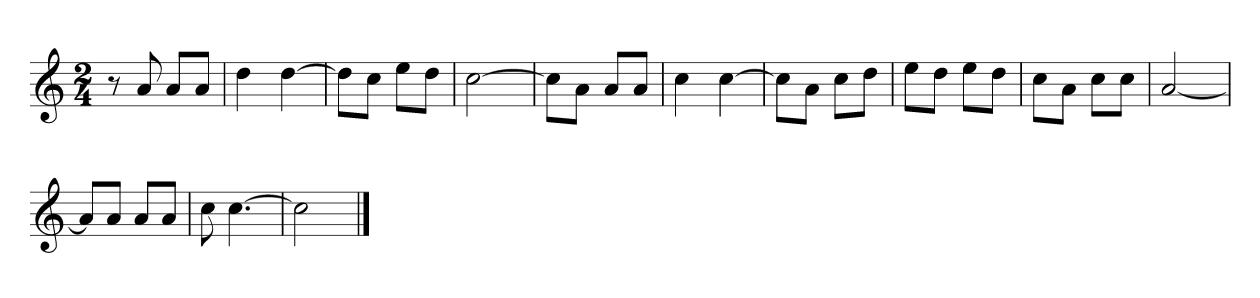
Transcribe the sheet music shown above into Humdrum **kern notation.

**kern
*part1
*staff1
*clefG2
*k[]
*M2/4
=1
8r
8a
8a/L
8a/J
=
4dd
[4dd
=
8dd\L]
8cc\J
8ee\L
8dd\J
=
[2cc
=
8cc\L]
8a\J
8a/L
8a/J
=
4cc
[4cc
=
8cc\L]
8a\J
8cc\L
8dd\J
=
8ee\L
8dd\J
8ee\L
8dd\J
=
8cc\L
8a\J
8cc\L
8cc\J
=
[2a
=
8a/L]
8a/J
8a/L
8a/J
=
8cc
[4.cc
=
2cc]
==
*-
